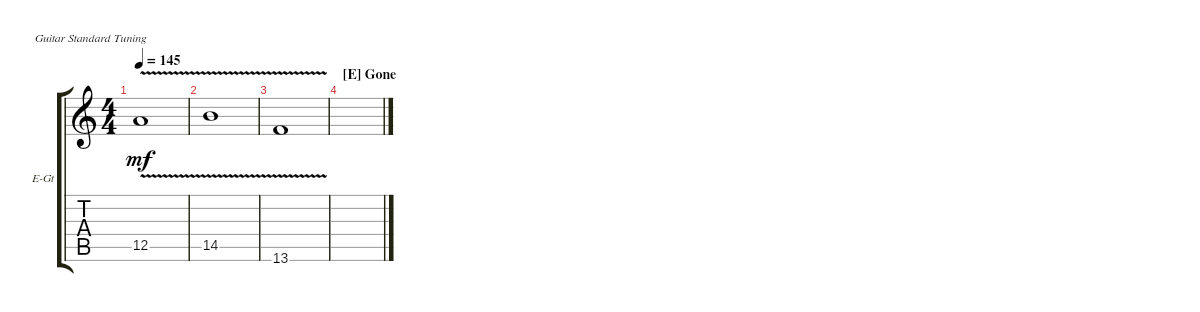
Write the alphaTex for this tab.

\defaultSystemsLayout 4
\bracketExtendMode groupsimilarinstruments
\firstSystemTrackNameOrientation horizontal
\otherSystemsTrackNameOrientation horizontal
\track ("Right Side Trumpet/etc" "E-Gt") {instrument electricguitarclean}
\staff {score tabs}
\tuning (E4 B3 G3 D3 A2 E2)
\ts (4 4)
\tempo 145
\clef g2
\ks c
12.5{v}.1{dy mf} |
14.5{v}.1 |
13.6{v}.1 |
\section ("E" "Gone")
